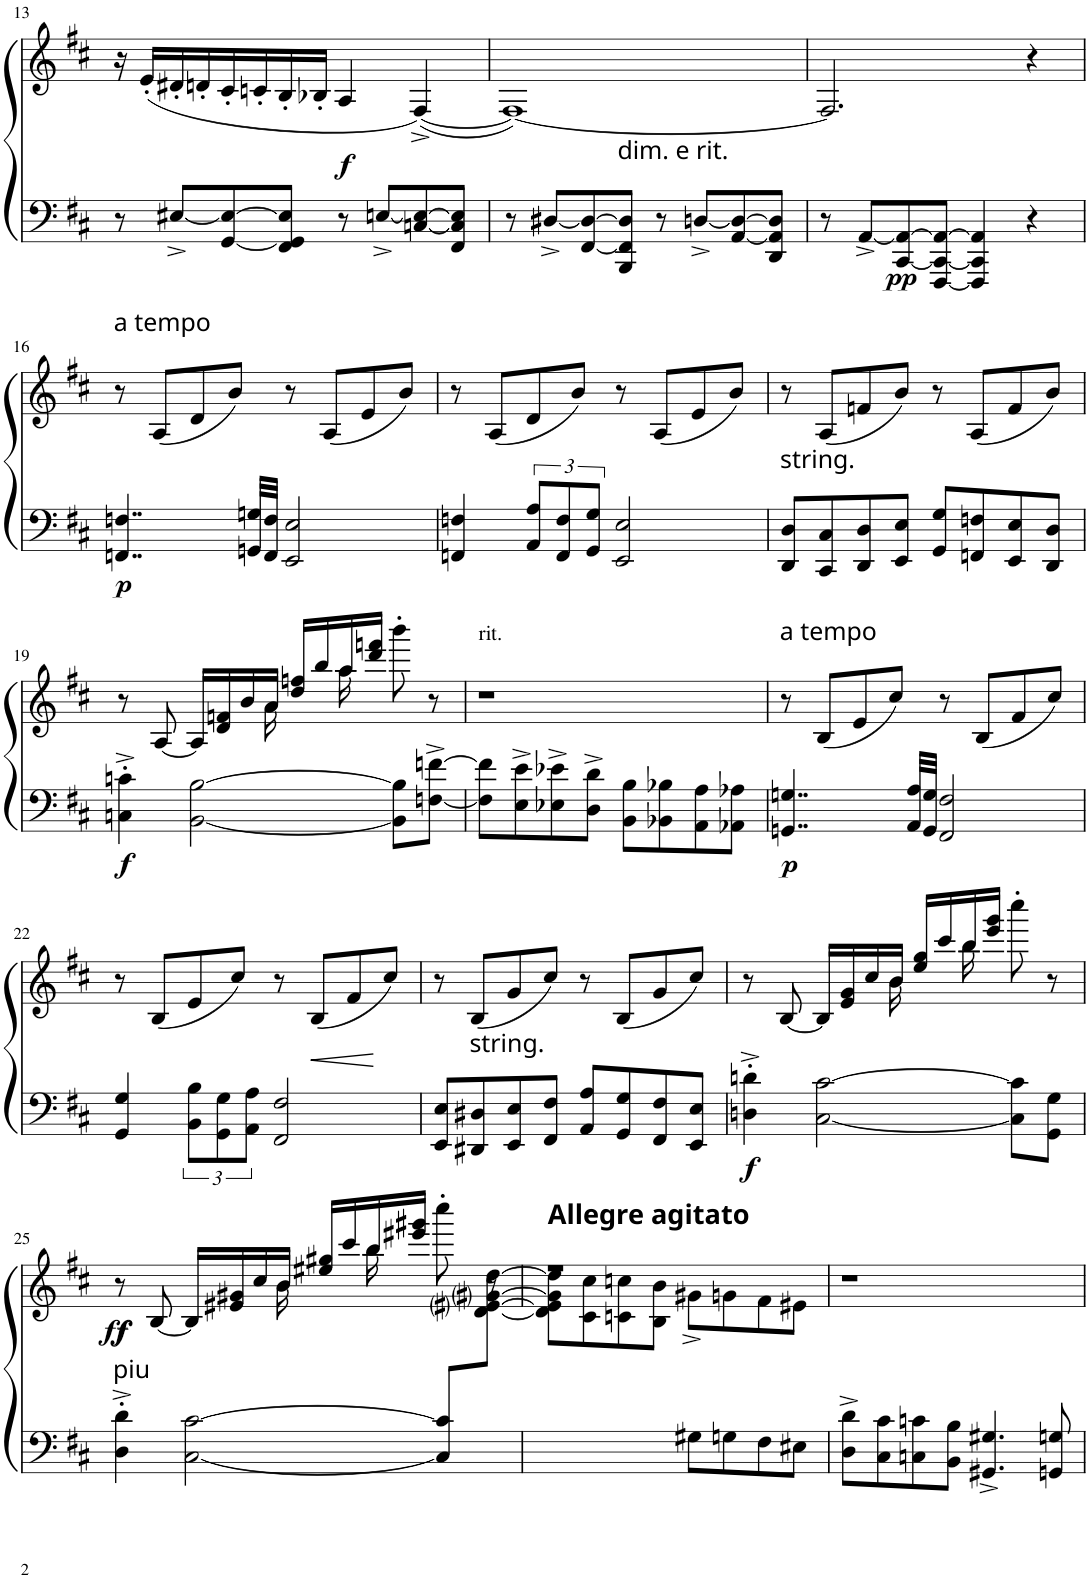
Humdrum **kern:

**kern	**kern	**dynam
*part1	*part1	*part1
*staff2	*staff1	*staff1/2
*I"Klavier	*	*
*I'Klav.	*	*
!!LO:PB:g=z
*clefF4	*clefG2	*
*k[f#c#]	*k[f#c#]	*
*D:	*D:	*
*M4/4	*M4/4	*
*met(c)	*met(c)	*
=13	=13	=13
8r	16r	.
.	(16e'/LL	.
[8E#X^/L	16d#X'/	.
.	16dn'/	.
[8GG/ 8E#/_	16c#'/	.
.	16cn'/	.
8FF#/ 8GG/] 8E#/]J	16B'/	.
.	16B-X'/JJ	.
!	!	!LO:DY:b
8r	4A/	f
[8En^/L	.	.
[8Cn/ 8E/_	([4F#^/)	.
8FF#/ 8C/] 8E/]J	.	.
=14	=14	=14
8r	1F#_)	.
[8D#X^/L	.	.
[8FF#/ 8D#/_	.	.
!LO:TX:a:t=dim. e rit.	!	!
8BBB/ 8FF#/] 8D#/]J	.	.
8r	.	.
[8Dn^/L	.	.
[8AA/ 8D/_	.	.
8DD/ 8AA/] 8D/]J	.	.
=15	=15	=15
8r	2.F#/]	.
[8AA^/L	.	.
!	!	!LO:DY:b=2
[8CC#/ 8AA/_	.	pp
[8FFF#/ 8CC#/_ 8AA/_J	.	.
4FFF#/] 4CC#/] 4AA/]	.	.
4r	4r	.
!!LO:LB:g=z
=16	=16	=16
!	!LO:TX:a:t=a tempo	!
!	!	!LO:DY:b=2
4..FFn/ 4..Fn/	8r	p
.	(8A/L	.
.	8d/	.
.	8b/J)	.
32GGn/ 32Gn/LLL	.	.
32FF/ 32F/JJJ	.	.
2EE/ 2E/	8r	.
.	(8A/L	.
.	8e/	.
.	8b/J)	.
=17	=17	=17
4FFn/ 4Fn/	8r	.
.	(8A/L	.
12AA/ 12A/L	8d/	.
12FF/ 12F/	.	.
.	8b/J)	.
12GG/ 12G/J	.	.
2EE/ 2E/	8r	.
.	(8A/L	.
.	8e/	.
.	8b/J)	.
=18	=18	=18
!LO:TX:a:t=string.	!	!
8DD/ 8D/L	8r	.
8CC#/ 8C#/	(8A/L	.
8DD/ 8D/	8fn/	.
8EE/ 8E/J	8b/J)	.
8GG/ 8G/L	8r	.
8FFn/ 8Fn/	(8A/L	.
8EE/ 8E/	8f/	.
8DD/ 8D/J	8b/J)	.
!!LO:LB:g=z
=19	=19	=19
*	*^	*
!	!	!	!LO:DY:b=2
4Cn\'^ 4cn\'^	8r	4ryy	f
.	[8A/	.	.
[2BB\ [2B\	16A/LL]	8ryy	.
.	16d/ 16fn/	.	.
.	16b/	16ryy	.
.	16a/JJ	16a\	.
.	16dd/ 16ffn/LL	8ryy	.
.	16bb/	.	.
.	16aa/	16aa\	.
.	16ddd/ 16fffn/JJ	16ryy	.
8BB\] 8B\]L	8bbb'\	4ryy	.
[8Fn\^ [8fn\^J	8r	.	.
*	*v	*v	*
=20	=20	=20
!	!LO:TX:a:t=rit.	!
8F\] 8f\]L	1r	.
8E\^ 8e\^	.	.
8E-X\^ 8e-X\^	.	.
8D\^ 8d\^J	.	.
8BB\ 8B\L	.	.
8BB-X\ 8B-X\	.	.
8AA\ 8A\	.	.
8AA-X\ 8A-X\J	.	.
=21	=21	=21
!	!LO:TX:a:t=a tempo	!
!	!	!LO:DY:b=2
4..GGn/ 4..Gn/	8r	p
.	(8B/L	.
.	8e/	.
.	8cc#/J)	.
32AA/ 32A/LLL	.	.
32GG/ 32G/JJJ	.	.
2FF#/ 2F#/	8r	.
.	(8B/L	.
.	8f#/	.
.	8cc#/J)	.
!!LO:LB:g=z
=22	=22	=22
4GG/ 4G/	8r	.
.	(8B/L	.
12BB\ 12B\L	8e/	.
12GG\ 12G\	.	.
.	8cc#/J)	.
12AA\ 12A\J	.	.
2FF#/ 2F#/	8r	.
!	!	!LO:HP:b
.	(8B/L	<
.	8f#/	.
.	8cc#/J)	[
=23	=23	=23
8EE/ 8E/L	8r	.
!LO:TX:a:t=string.	!	!
8DD#X/ 8D#X/	(8B/L	.
8EE/ 8E/	8g/	.
8FF#/ 8F#/J	8cc#/J)	.
8AA/ 8A/L	8r	.
8GG/ 8G/	(8B/L	.
8FF#/ 8F#/	8g/	.
8EE/ 8E/J	8cc#/J)	.
=24	=24	=24
*	*^	*
!	!	!	!LO:DY:b=2
4Dn\'^ 4dn\'^	8r	4ryy	f
.	[8B/	.	.
[2C#\ [2c#\	16B/LL]	8ryy	.
.	16e/ 16g/	.	.
.	16cc#/	16ryy	.
.	16b/JJ	16b\	.
.	16ee/ 16gg/LL	8ryy	.
.	16ccc#/	.	.
.	16bb/	16bb\	.
.	16eee/ 16ggg/JJ	16ryy	.
8C#\] 8c#\]L	8cccc#'\	4ryy	.
8GG\ 8G\J	8r	.	.
!!LO:LB:g=z
=25	=25	=25	=25
*	*	*^	*
!LO:TX:a:t=piu	!	!	!	!
!	!	!	!	!LO:DY:b
!	!	!	!	!LO:DY:n=1:b
4D\'^ 4d\'^	8r	4ryy	2..ryy	f ff
.	[8B/	.	.	.
[2C#\ [2c#\	16B/LL]	8ryy	.	.
.	16e#X/ 16g#X/	.	.	.
.	16cc#/	16ryy	.	.
.	16b/JJ	16b\	.	.
.	16ee#X/ 16gg#X/LL	8ryy	.	.
.	16ccc#/	.	.	.
.	16bb/	16bb\	.	.
.	16eee#X/ 16ggg#X/JJ	16ryy	.	.
8C#/] 8c#/]L	8cccc#'\	4ryy	.	.
8ryy	8r	.	[8d\ [8e#i\ [8g#i\ [8dd\J	.
=26	=26	=26	=26	=26
!	!LO:TX:a:B:t=Allegre agitato	!	!	!
2ryy	1r	2ryy	8d\] 8e#\] 8g#\] 8dd\]L	.
.	.	.	8c#\ 8cc#\	.
.	.	.	8cn\ 8ccn\	.
.	.	.	8B\ 8b\J	.
8G#X\L	.	8g#X^\L	2ryy	.
8Gn\	.	8gn\	.	.
8F#\	.	8f#\	.	.
8E#X\J	.	8e#X\J	.	.
*	*v	*v	*v	*
=27	=27	=27
8D\^ 8d\^L	1r	.
8C#\ 8c#\	.	.
8Cn\ 8cn\	.	.
8BB\ 8B\J	.	.
4.GG#X/^ 4.G#X/^	.	.
8GGn/ 8Gn/	.	.
=	=	=
*-	*-	*-
